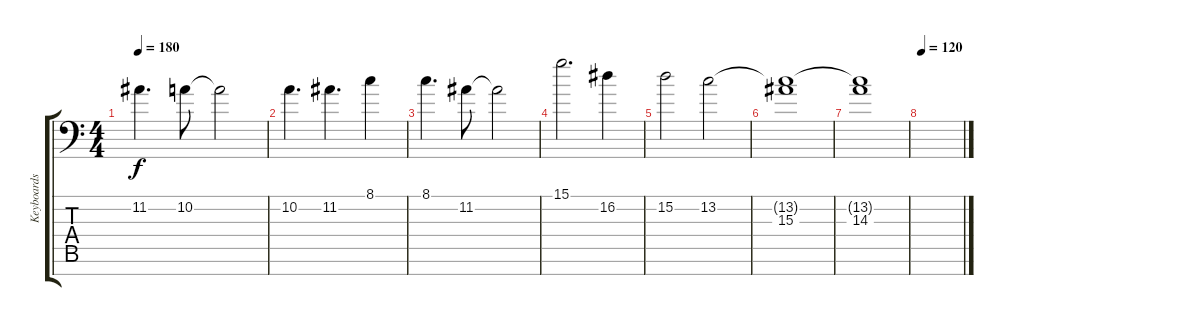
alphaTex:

\track ("Keyboards Lead 1" "Keyboards ") {instrument lead2sawtooth}
\staff {score tabs}
\tuning (E4 B3 G3 D3 A2 E2 G1) {hide}
\ts (4 4)
\tempo 180
\clef f4
\ks c
11.2.4{d dy f} 10.2.8 10.2{t}.2 |
10.2.4{d} 11.2.4{d} 8.1.4 |
8.1.4{d} 11.2.8 11.2{t}.2 |
15.1.2{d} 16.2.4 |
15.2.2 13.2.2 |
(13.2{t} 15.3).1 |
(13.2{t} 14.3).1 |
\tempo 120
